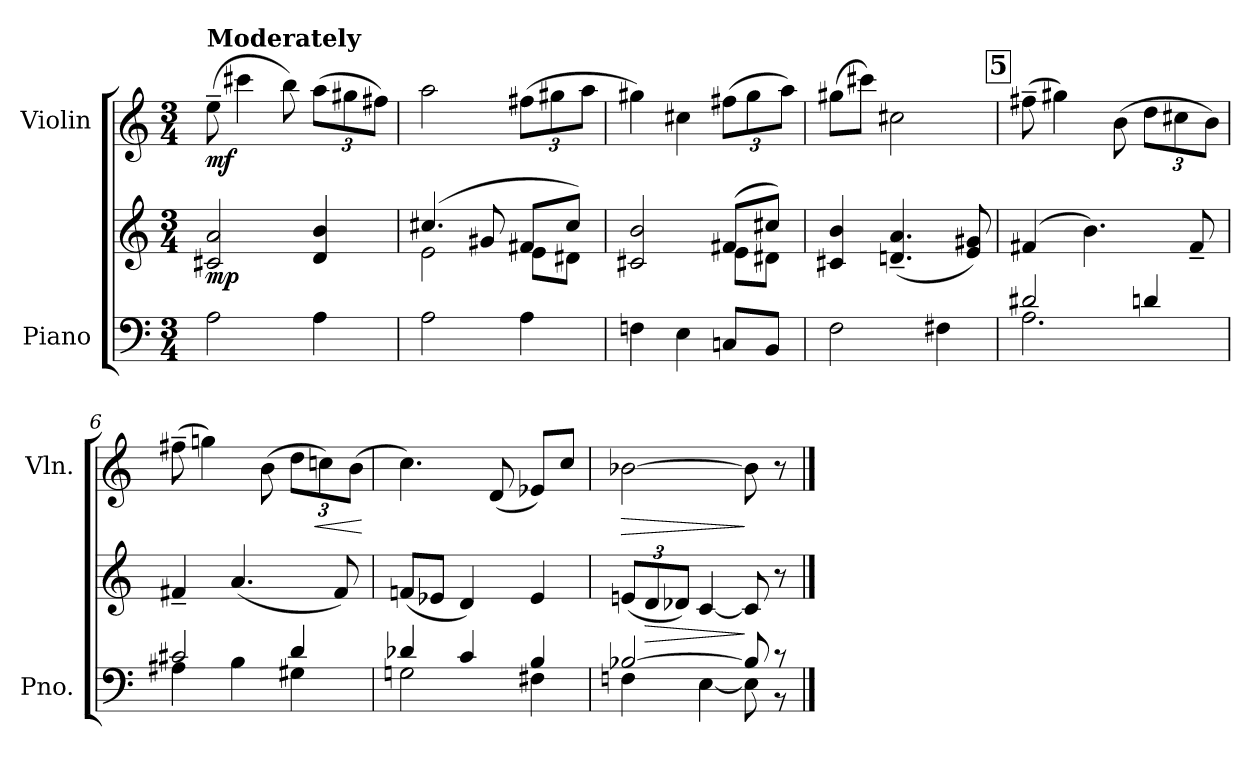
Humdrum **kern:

**kern	**kern	**dynam	**kern	**dynam
*part2	*part2	*part2	*part1	*part1
*staff3	*staff2	*staff2/3	*staff1	*staff1
*I"Piano	*	*	*I"Violin	*
*I'Pno.	*	*	*I'Vln.	*
*clefF4	*clefG2	*	*clefG2	*
*k[]	*k[]	*	*k[]	*
*C:	*C:	*	*C:	*
*M3/4	*M3/4	*	*M3/4	*
*MM72	*MM72	*	*MM72	*
=1	=1	=1	=1	=1
!	!	!	!LO:TX:a:B:t=Moderately	!
!	!	!LO:DY:b	!	!LO:DY:b
2A\	2c#X/ 2a/	mp	(>8ee~>\	mf
.	.	.	4ccc#X\	.
.	.	.	8bb\)	.
4A\	4d/ 4b/	.	(>12aa\L	.
.	.	.	12gg#X\	.
.	.	.	12ff#X\J)	.
=2	=2	=2	=2	=2
*	*^	*	*	*
2A\	(4.cc#X/	2e\	.	2aa\	.
.	8g#X/	.	.	.	.
4A\	8f#X/L	8e\L	.	(>12ff#X\L	.
.	.	.	.	12gg#X\	.
.	8cc#/J)	8d#X\J	.	.	.
.	.	.	.	12aa\J	.
=3	=3	=3	=3	=3	=3
4Fn\	2c#X/ 2b/	2ryy	.	4gg#X\)	.
4E\	.	.	.	4cc#X\	.
8Cn/L	(>8f#X/L	8e\L	.	(>12ff#X\L	.
.	.	.	.	12gg#\	.
8BB/J	8cc#X/J)	8d#X\J	.	.	.
.	.	.	.	12aa\J)	.
*	*v	*v	*	*	*
=4	=4	=4	=4	=4
2F\	4c#X/ 4b/	.	(>8gg#X\L	.
.	.	.	8ccc#X\J)	.
.	(<4.dn/~< 4.a/~<	.	2cc#X\	.
4F#X\	.	.	.	.
.	8e/ 8g#X/)	.	.	.
!!LO:LB:g=z
!!LO:REH:place=s1:a:t=5
=5	=5	=5	=5	=5
*^	*	*	*	*
2d#X/	2.A\	(4f#X/	.	(>8ff#X~>\	.
.	.	.	.	4gg#X\)	.
.	.	4.b\)	.	.	.
.	.	.	.	(>8b\	.
4dn/	.	.	.	12dd\L	.
.	.	.	.	12cc#X\	.
.	.	8f#~</	.	.	.
.	.	.	.	12b\J)	.
=6	=6	=6	=6	=6	=6
2c#X/	4A#X\	4f#X~</	.	(>8ff#X~>\	.
.	.	.	.	4ggn\)	.
.	4B\	(<4.a/	.	.	.
.	.	.	.	(>8b\	.
4d/	4G#X\	.	.	12dd\L	.
!	!	!	!	!	!LO:HP:b
.	.	.	.	12ccn\)	<
.	.	8f#/)	.	.	.
.	.	.	.	(>12b\J	.
*v	*v	*	*	*	*
.	.	.	.	[
=7	=7	=7	=7	=7
*^	*	*	*	*
4d-X/	2Gn\	(<8fn/L	.	4.cc\)	.
.	.	8e-X/J	.	.	.
4c/	.	4d/)	.	.	.
.	.	.	.	(<8d/	.
4B/	4F#X\	4e-/	.	8e-X/L)	.
.	.	.	.	8cc/J	.
=8	=8	=8	=8	=8	=8
!	!	!	!	!	!LO:HP:b
[>2B-X/	4Fn\	(<12en/L	.	[2b-X\	>
!	!	!	!LO:HP:b	!	!
.	.	12d/	>	.	.
.	.	12d-X/J)	.	.	.
.	[<4E\	[4c/	.	.	.
8B-/]	8E\]	8c/]	]	8b-\]	]
8r	8r	8r	.	8r	.
*v	*v	*	*	*	*
==	==	==	==	==
*-	*-	*-	*-	*-
